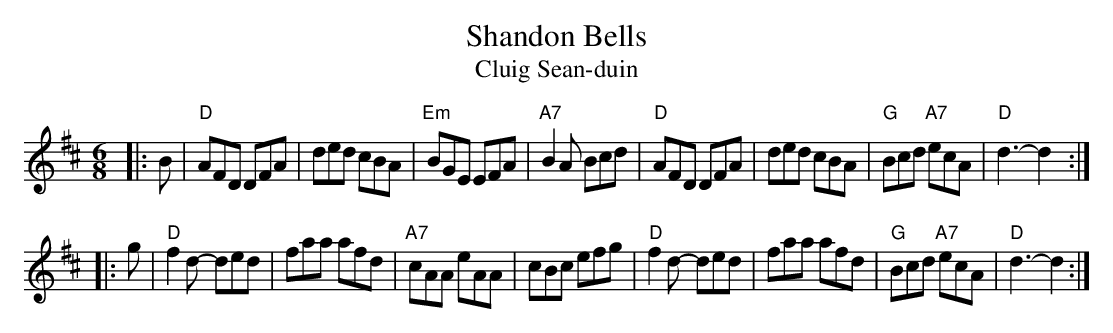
X:1
T: Shandon Bells
T: Cluig Sean-duin
M: 6/8
L: 1/8
K: D
|: B \
| "D"AFD DFA | ded cBA | "Em"BGE EFA | "A7"B2A Bcd \
| "D"AFD DFA | ded cBA | "G"Bcd "A7"ecA | "D"d3- d2 :|
|: g \
| "D"f2d- ded | faa afd | "A7"cAA eAA | cBc efg \
| "D"f2d- ded | faa afd | "G"Bcd "A7"ecA | "D"d3- d2 :|
